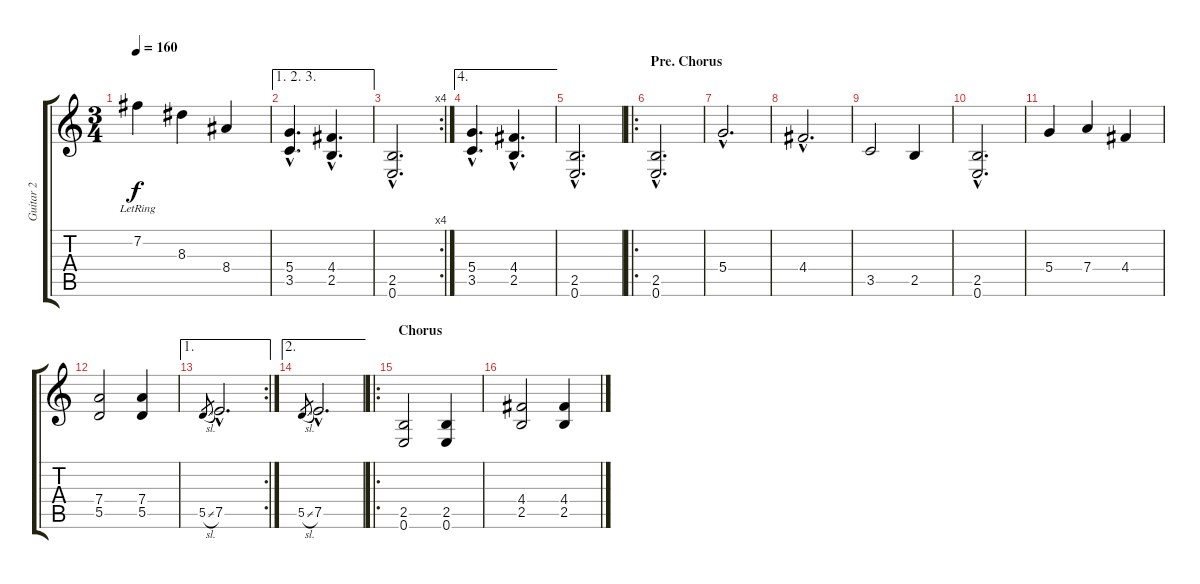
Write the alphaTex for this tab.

\track ("Guitar 2" "Guitar 2") {instrument overdrivenguitar}
\staff {score tabs}
\tuning (E4 B3 G3 D3 A2 E2) {hide}
\ts (3 4)
\tempo 160
\clef g2
\ks c
7.2{lr}.4{dy f} 8.3.4 8.4.4 |
\ae (1 2 3)
(5.4{hac} 3.5{hac}).4{d} (4.4{hac} 2.5{hac}).4{d} |
\rc 4
(2.5{hac} 0.6{hac}).2{d} |
\ae 4
(5.4{hac} 3.5{hac}).4{d} (4.4{hac} 2.5{hac}).4{d} |
(2.5{hac} 0.6{hac}).2{d} |
\ro
\section ("" "Pre. Chorus")
(2.5{hac} 0.6{hac}).2{d} |
5.4{hac}.2{d} |
4.4{hac}.2{d} |
3.5.2 2.5.4 |
(2.5{hac} 0.6{hac}).2{d} |
5.4.4 7.4.4 4.4.4 |
(7.4 5.5).2 (7.4 5.5).4 |
\ae 1
\rc 2
5.5{sl}.8{gr} 7.5{hac}.2{d} |
\ae 2
5.5{sl}.8{gr} 7.5{hac}.2{d} |
\ro
\section ("" "Chorus")
(2.5 0.6).2 (2.5 0.6).4 |
(4.4 2.5).2 (4.4 2.5).4
